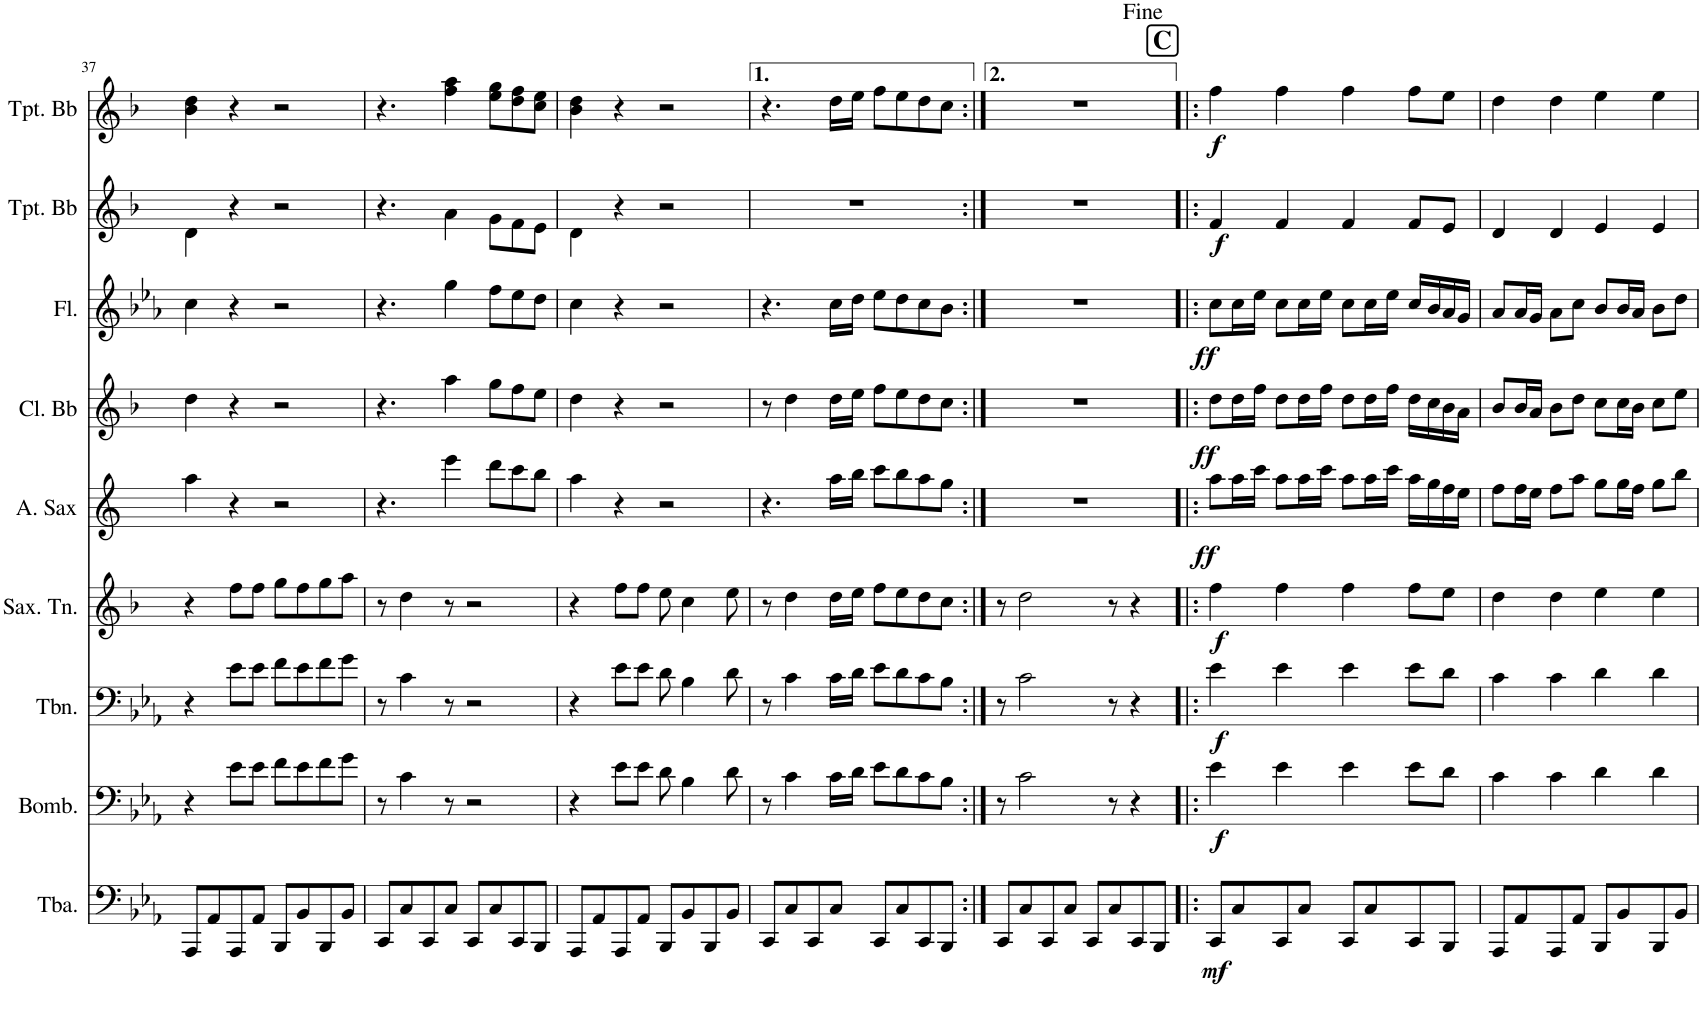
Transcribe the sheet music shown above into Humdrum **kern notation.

**kern	**dynam	**kern	**dynam	**kern	**dynam	**kern	**dynam	**kern	**dynam	**kern	**dynam	**kern	**dynam	**kern	**dynam	**kern	**dynam
*part9	*part9	*part8	*part8	*part7	*part7	*part6	*part6	*part5	*part5	*part4	*part4	*part3	*part3	*part2	*part2	*part1	*part1
*staff9	*staff9	*staff8	*staff8	*staff7	*staff7	*staff6	*staff6	*staff5	*staff5	*staff4	*staff4	*staff3	*staff3	*staff2	*staff2	*staff1	*staff1
*I"Tuba	*	*I"Bombardino	*	*I"Trombone	*	*I"Saxofone Tenor	*	*I"Saxofone Alto	*	*I"Clarineta Bb	*	*I"Flauta	*	*I"Trompete 2	*	*I"Trompete Bb	*
*I'Tba.	*	*I'Bomb.	*	*I'Tbn.	*	*I'Sax. Tn.	*	*	*	*I'Cl. Bb	*	*I'Fl.	*	*	*	*I'Tpt. Bb	*
!!LO:PB:g=z
*clefF4	*	*clefF4	*	*clefF4	*	*clefG2	*	*clefG2	*	*clefG2	*	*clefG2	*	*clefG2	*	*clefG2	*
*	*	*	*	*	*	*Trd8c14	*	*Trd5c9	*	*Trd1c2	*	*	*	*Trd1c2	*	*Trd1c2	*
*k[b-e-a-]	*	*k[b-e-a-]	*	*k[b-e-a-]	*	*k[b-]	*	*k[]	*	*k[b-]	*	*k[b-e-a-]	*	*k[b-]	*	*k[b-]	*
*M4/4	*	*M4/4	*	*M4/4	*	*M4/4	*	*M4/4	*	*M4/4	*	*M4/4	*	*M4/4	*	*M4/4	*
=37	=37	=37	=37	=37	=37	=37	=37	=37	=37	=37	=37	=37	=37	=37	=37	=37	=37
8AAA-/L	.	4r	.	4r	.	4r	.	4aa\	.	4dd\	.	4cc\	.	4d\	.	4b-\ 4dd\	.
8AA-/	.	.	.	.	.	.	.	.	.	.	.	.	.	.	.	.	.
8AAA-/	.	8e-\L	.	8e-\L	.	8ff\L	.	4r	.	4r	.	4r	.	4r	.	4r	.
8AA-/J	.	8e-\J	.	8e-\J	.	8ff\J	.	.	.	.	.	.	.	.	.	.	.
8BBB-/L	.	8f\L	.	8f\L	.	8gg\L	.	2r	.	2r	.	2r	.	2r	.	2r	.
8BB-/	.	8e-\	.	8e-\	.	8ff\	.	.	.	.	.	.	.	.	.	.	.
8BBB-/	.	8f\	.	8f\	.	8gg\	.	.	.	.	.	.	.	.	.	.	.
8BB-/J	.	8g\J	.	8g\J	.	8aa\J	.	.	.	.	.	.	.	.	.	.	.
=38	=38	=38	=38	=38	=38	=38	=38	=38	=38	=38	=38	=38	=38	=38	=38	=38	=38
8CC/L	.	8r	.	8r	.	8r	.	4.r	.	4.r	.	4.r	.	4.r	.	4.r	.
8C/	.	4c\	.	4c\	.	4dd\	.	.	.	.	.	.	.	.	.	.	.
8CC/	.	.	.	.	.	.	.	.	.	.	.	.	.	.	.	.	.
8C/J	.	8r	.	8r	.	8r	.	4eee\	.	4aa\	.	4gg\	.	4a\	.	4ff\ 4aa\	.
8CC/L	.	2r	.	2r	.	2r	.	.	.	.	.	.	.	.	.	.	.
8C/	.	.	.	.	.	.	.	8ddd\L	.	8gg\L	.	8ff\L	.	8g\L	.	8ee\ 8gg\L	.
8CC/	.	.	.	.	.	.	.	8ccc\	.	8ff\	.	8ee-\	.	8f\	.	8dd\ 8ff\	.
8BBB-/J	.	.	.	.	.	.	.	8bb\J	.	8ee\J	.	8dd\J	.	8e\J	.	8cc\ 8ee\J	.
=39	=39	=39	=39	=39	=39	=39	=39	=39	=39	=39	=39	=39	=39	=39	=39	=39	=39
8AAA-/L	.	4r	.	4r	.	4r	.	4aa\	.	4dd\	.	4cc\	.	4d\	.	4b-\ 4dd\	.
8AA-/	.	.	.	.	.	.	.	.	.	.	.	.	.	.	.	.	.
8AAA-/	.	8e-\L	.	8e-\L	.	8ff\L	.	4r	.	4r	.	4r	.	4r	.	4r	.
8AA-/J	.	8e-\J	.	8e-\J	.	8ff\J	.	.	.	.	.	.	.	.	.	.	.
8BBB-/L	.	8d\	.	8d\	.	8ee\	.	2r	.	2r	.	2r	.	2r	.	2r	.
8BB-/	.	4B-\	.	4B-\	.	4cc\	.	.	.	.	.	.	.	.	.	.	.
8BBB-/	.	.	.	.	.	.	.	.	.	.	.	.	.	.	.	.	.
8BB-/J	.	8d\	.	8d\	.	8ee\	.	.	.	.	.	.	.	.	.	.	.
=40	=40	=40	=40	=40	=40	=40	=40	=40	=40	=40	=40	=40	=40	=40	=40	=40	=40
8CC/L	.	8r	.	8r	.	8r	.	4.r	.	8r	.	4.r	.	1r	.	4.r	.
8C/	.	4c\	.	4c\	.	4dd\	.	.	.	4dd\	.	.	.	.	.	.	.
8CC/	.	.	.	.	.	.	.	.	.	.	.	.	.	.	.	.	.
8C/J	.	16c\LL	.	16c\LL	.	16dd\LL	.	16aa\LL	.	16dd\LL	.	16cc\LL	.	.	.	16dd\LL	.
.	.	16d\JJ	.	16d\JJ	.	16ee\JJ	.	16bb\JJ	.	16ee\JJ	.	16dd\JJ	.	.	.	16ee\JJ	.
8CC/L	.	8e-\L	.	8e-\L	.	8ff\L	.	8ccc\L	.	8ff\L	.	8ee-\L	.	.	.	8ff\L	.
8C/	.	8d\	.	8d\	.	8ee\	.	8bb\	.	8ee\	.	8dd\	.	.	.	8ee\	.
8CC/	.	8c\	.	8c\	.	8dd\	.	8aa\	.	8dd\	.	8cc\	.	.	.	8dd\	.
8BBB-/J	.	8B-\J	.	8B-\J	.	8cc\J	.	8gg\J	.	8cc\J	.	8b-\J	.	.	.	8cc\J	.
=41:|!	=41:|!	=41:|!	=41:|!	=41:|!	=41:|!	=41:|!	=41:|!	=41:|!	=41:|!	=41:|!	=41:|!	=41:|!	=41:|!	=41:|!	=41:|!	=41:|!	=41:|!
8CC/L	.	8r	.	8r	.	8r	.	1r	.	1r	.	1r	.	1r	.	1r	.
8C/	.	2c\	.	2c\	.	2dd\	.	.	.	.	.	.	.	.	.	.	.
8CC/	.	.	.	.	.	.	.	.	.	.	.	.	.	.	.	.	.
8C/J	.	.	.	.	.	.	.	.	.	.	.	.	.	.	.	.	.
8CC/L	.	.	.	.	.	.	.	.	.	.	.	.	.	.	.	.	.
8C/	.	8r	.	8r	.	8r	.	.	.	.	.	.	.	.	.	.	.
8CC/	.	4r	.	4r	.	4r	.	.	.	.	.	.	.	.	.	.	.
8BBB-/J	.	.	.	.	.	.	.	.	.	.	.	.	.	.	.	.	.
!!LO:REH:place=s1:a:B:cj:fs=14:t=C
=42!|:	=42!|:	=42!|:	=42!|:	=42!|:	=42!|:	=42!|:	=42!|:	=42!|:	=42!|:	=42!|:	=42!|:	=42!|:	=42!|:	=42!|:	=42!|:	=42!|:	=42!|:
!	!LO:DY:b	!	!LO:DY:b	!	!LO:DY:b	!	!LO:DY:b	!	!LO:DY:b	!	!LO:DY:b	!	!LO:DY:b	!	!LO:DY:b	!	!LO:DY:b
8CC/L	mf	4e-\	f	4e-\	f	4ff\	f	8aa\L	ff	8dd\L	ff	8cc\L	ff	4f/	f	4ff\	f
8C/	.	.	.	.	.	.	.	16aa\L	.	16dd\L	.	16cc\L	.	.	.	.	.
.	.	.	.	.	.	.	.	16ccc\JJ	.	16ff\JJ	.	16ee-\JJ	.	.	.	.	.
8CC/	.	4e-\	.	4e-\	.	4ff\	.	8aa\L	.	8dd\L	.	8cc\L	.	4f/	.	4ff\	.
8C/J	.	.	.	.	.	.	.	16aa\L	.	16dd\L	.	16cc\L	.	.	.	.	.
.	.	.	.	.	.	.	.	16ccc\JJ	.	16ff\JJ	.	16ee-\JJ	.	.	.	.	.
8CC/L	.	4e-\	.	4e-\	.	4ff\	.	8aa\L	.	8dd\L	.	8cc\L	.	4f/	.	4ff\	.
8C/	.	.	.	.	.	.	.	16aa\L	.	16dd\L	.	16cc\L	.	.	.	.	.
.	.	.	.	.	.	.	.	16ccc\JJ	.	16ff\JJ	.	16ee-\JJ	.	.	.	.	.
8CC/	.	8e-\L	.	8e-\L	.	8ff\L	.	16aa\LL	.	16dd\LL	.	16cc/LL	.	8f/L	.	8ff\L	.
.	.	.	.	.	.	.	.	16gg\	.	16cc\	.	16b-/	.	.	.	.	.
8BBB-/J	.	8d\J	.	8d\J	.	8ee\J	.	16ff\	.	16b-\	.	16a-/	.	8e/J	.	8ee\J	.
.	.	.	.	.	.	.	.	16ee\JJ	.	16a\JJ	.	16g/JJ	.	.	.	.	.
=43	=43	=43	=43	=43	=43	=43	=43	=43	=43	=43	=43	=43	=43	=43	=43	=43	=43
8AAA-/L	.	4c\	.	4c\	.	4dd\	.	8ff\L	.	8b-/L	.	8a-/L	.	4d/	.	4dd\	.
8AA-/	.	.	.	.	.	.	.	16ff\L	.	16b-/L	.	16a-/L	.	.	.	.	.
.	.	.	.	.	.	.	.	16ee\JJ	.	16a/JJ	.	16g/JJ	.	.	.	.	.
8AAA-/	.	4c\	.	4c\	.	4dd\	.	8ff\L	.	8b-\L	.	8a-\L	.	4d/	.	4dd\	.
8AA-/J	.	.	.	.	.	.	.	8aa\J	.	8dd\J	.	8cc\J	.	.	.	.	.
8BBB-/L	.	4d\	.	4d\	.	4ee\	.	8gg\L	.	8cc\L	.	8b-/L	.	4e/	.	4ee\	.
8BB-/	.	.	.	.	.	.	.	16gg\L	.	16cc\L	.	16b-/L	.	.	.	.	.
.	.	.	.	.	.	.	.	16ff\JJ	.	16b-\JJ	.	16a-/JJ	.	.	.	.	.
8BBB-/	.	4d\	.	4d\	.	4ee\	.	8gg\L	.	8cc\L	.	8b-\L	.	4e/	.	4ee\	.
8BB-/J	.	.	.	.	.	.	.	8bb\J	.	8ee\J	.	8dd\J	.	.	.	.	.
=	=	=	=	=	=	=	=	=	=	=	=	=	=	=	=	=	=
*-	*-	*-	*-	*-	*-	*-	*-	*-	*-	*-	*-	*-	*-	*-	*-	*-	*-
